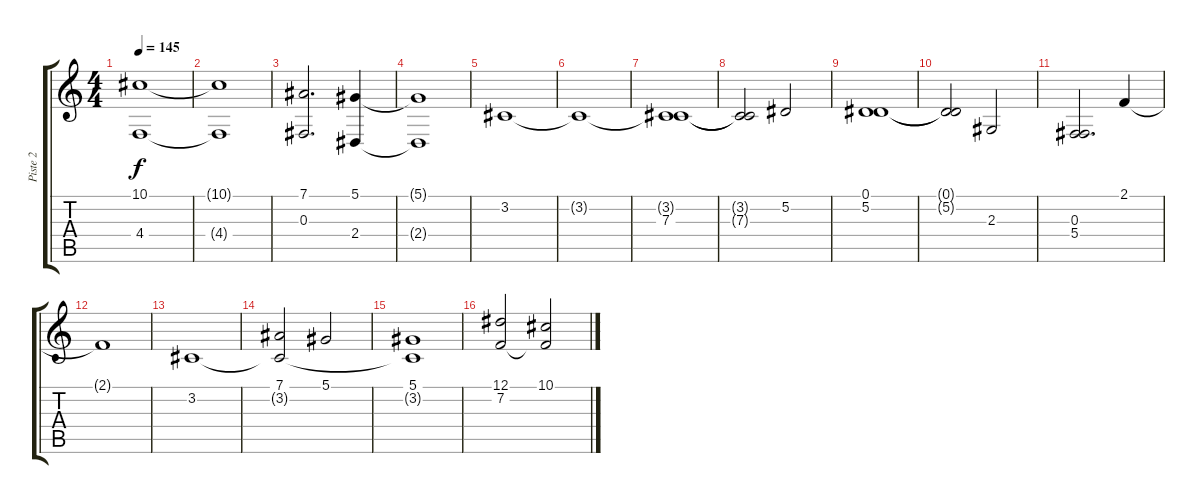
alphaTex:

\track ("Piste 2" "Piste 2") {instrument stringensemble1}
\staff {score tabs}
\tuning (Eb4 Bb3 Gb3 Db3 Ab2 Eb2) {hide}
\ts (4 4)
\tempo 145
\clef g2
\ks c
(10.1 4.4).1{dy f} |
(10.1{t} 4.4{t}).1 |
(7.1 0.3).2{d} (5.1 2.4).4 |
(5.1{t} 2.4{t}).1 |
3.2.1 |
3.2{t}.1 |
(3.2{t} 7.3).1 |
(3.2{t} 7.3{t}).2 5.2.2 |
(0.1 5.2).1 |
(0.1{t} 5.2{t}).2 2.3.2 |
(0.3 5.4).2{d} 2.1.4 |
2.1{t}.1 |
3.2.1 |
(7.1 3.2{t}).2 5.1.2 |
(5.1 3.2{t}).1 |
(12.1 7.2).2 (10.1 7.2{t}).2
